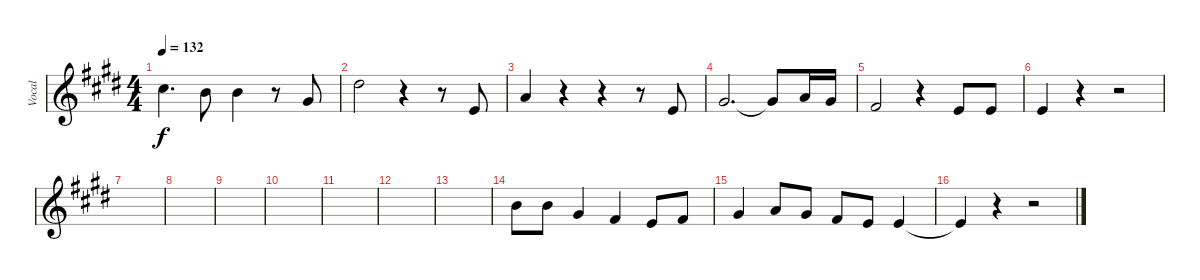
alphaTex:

\track ("Vocal" "Vocal") {instrument electricgrandpiano}
\staff {score}
\tuning (E4 B3 G3 D3 A2 E2 B1) {hide}
\ts (4 4)
\tempo 132
\clef g2
\ks e
9.1.4{d dy f} 7.1.8 7.1.4 r.8 4.1.8 |
11.1.2 r.4 r.8 0.1.8 |
5.1.4 r.4 r.4 r.8 0.1.8 |
4.1.2{d} 4.1{t}.8 5.1.16 4.1.16 |
2.1.2 r.4 0.1.8 0.1.8 |
0.1.4 r.4 r.2 |
|
|
|
|
|
|
|
7.1.8 7.1.8 4.1.4 2.1.4 0.1.8 2.1.8 |
4.1.4 5.1.8 4.1.8 2.1.8 0.1.8 0.1.4 |
0.1{t}.4 r.4 r.2
